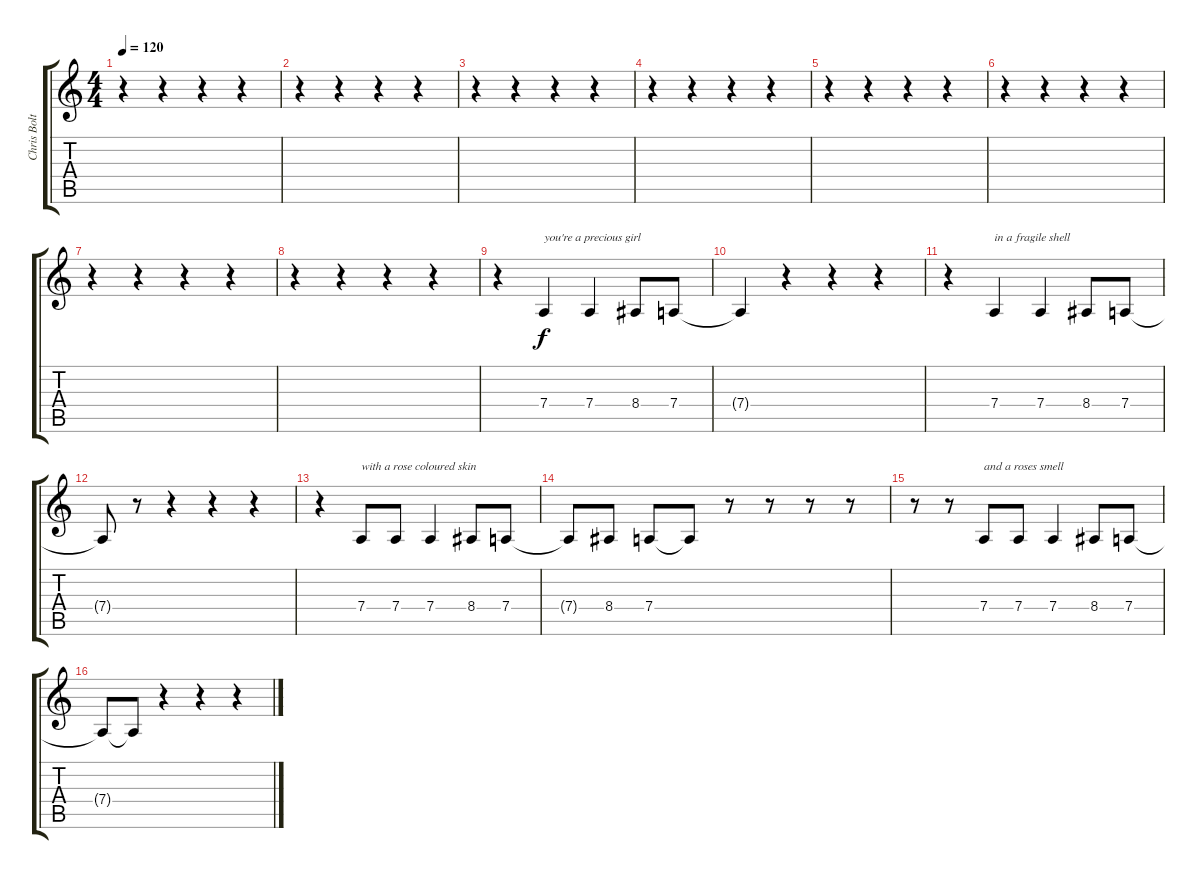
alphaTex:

\track ("Chris Boltendahl Vocals" "Chris Bolt") {instrument brasssection}
\staff {score tabs}
\tuning (E4 B3 G3 D3 A2 E2) {hide}
\ts (4 4)
\tempo 120
\clef g2
\ks c
r.4{dy f instrument brasssection} r.4 r.4 r.4 |
r.4 r.4 r.4 r.4 |
r.4 r.4 r.4 r.4 |
r.4 r.4 r.4 r.4 |
r.4 r.4 r.4 r.4 |
r.4 r.4 r.4 r.4 |
r.4 r.4 r.4 r.4 |
r.4 r.4 r.4 r.4 |
r.4 7.4.4{txt "you're a precious girl"} 7.4.4 8.4.8 7.4.8 |
7.4{t}.4 r.4 r.4 r.4 |
r.4 7.4.4{txt "in a fragile shell"} 7.4.4 8.4.8 7.4.8 |
7.4{t}.8 r.8 r.4 r.4 r.4 |
r.4 7.4.8{txt "with a rose coloured skin"} 7.4.8 7.4.4 8.4.8 7.4.8 |
7.4{t}.8 8.4.8 7.4.8 7.4{t}.8 r.8 r.8 r.8 r.8 |
r.8 r.8 7.4.8{txt "and a roses smell"} 7.4.8 7.4.4 8.4.8 7.4.8 |
7.4{t}.8 7.4{t}.8 r.4 r.4 r.4
